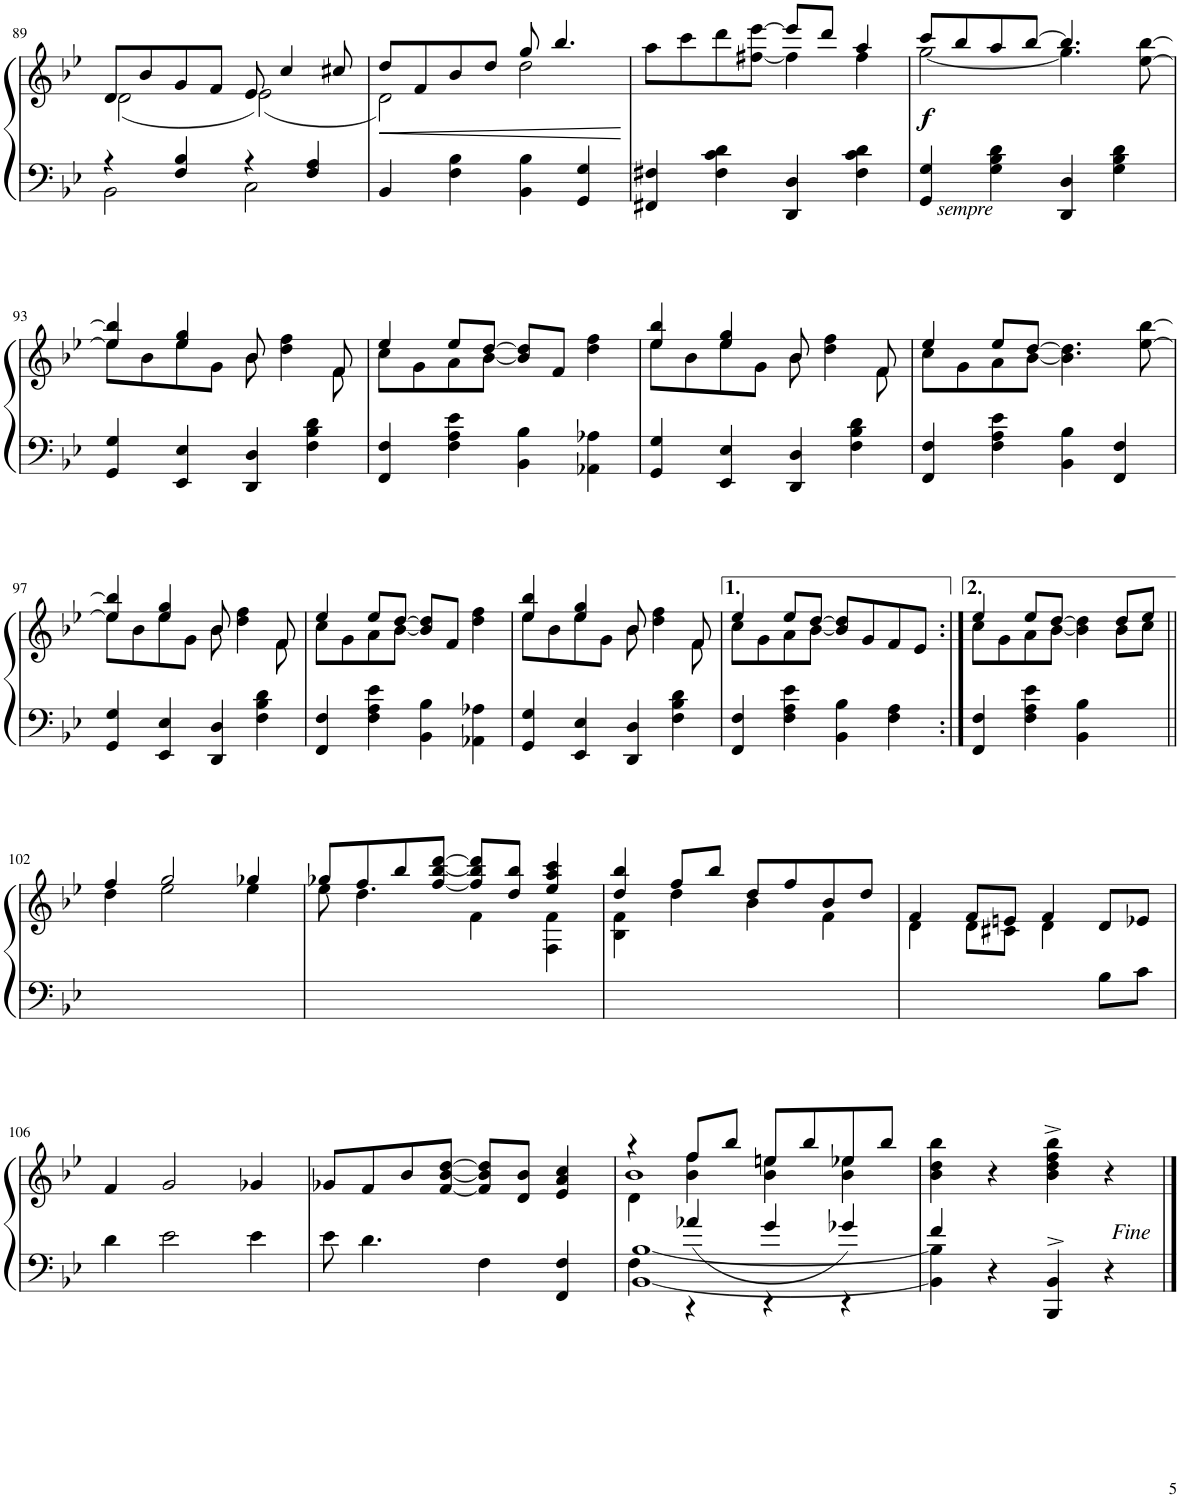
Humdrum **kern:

**kern	**kern	**dynam
*part1	*part1	*part1
*staff2	*staff1	*staff1/2
*I"Piano	*	*
*I'Pno.	*	*
!!LO:PB:g=z
*clefF4	*clefG2	*
*k[b-e-]	*k[b-e-]	*
*M4/4	*M4/4	*
*met(c)	*met(c)	*
=89	=89	=89
*^	*^	*
4r	2BB-\	8d/L	(2d\	.
.	.	8b-/	.	.
4F/ 4B-/	.	8g/	.	.
.	.	8f/J	.	.
4r	2C\	8e-/	(2e-\)	.
.	.	4cc/	.	.
4F/ 4A/	.	.	.	.
.	.	8cc#X/	.	.
*v	*v	*	*	*
=90	=90	=90	=90
!	!	!	!LO:HP:b
4BB-/	8dd/L	2d\)	<
.	8f/	.	.
4F\ 4B-\	8b-/	.	.
.	8dd/J	.	.
4BB-\ 4B-\	8gg/	2dd\	.
.	4.bb-/	.	.
4GG/ 4G/	.	.	.
*	*v	*v	*
.	.	[
=91	=91	=91
*	*^	*
4FF#X/ 4F#X/	8aa\L	2ryy	.
.	8ccc\	.	.
4F#\ 4c\ 4d\	8ddd\	.	.
.	[<8ff#X\ [8eee-\J	.	.
4DD/ 4D/	8eee-/L]	4ff#\]	.
.	8ddd/J	.	.
4F#\ 4c\ 4d\	4aa/	4ff#\	.
=92	=92	=92	=92
!LO:TX:b:i:t=sempre	!	!	!
!	!	!	!LO:DY:b
4GG/ 4G/	8ccc/L	[2gg\	f
.	8bb-/	.	.
4G\ 4B-\ 4d\	8aa/	.	.
.	[8bb-/J	.	.
4DD/ 4D/	4.bb-/]	4.gg\]	.
4G\ 4B-\ 4d\	.	.	.
.	[8ee-\ [>8bb-\	8ryy	.
!!LO:LB:g=z	!!
=93	=93	=93	=93
4GG/ 4G/	4ee-/] 4bb-/]	8ee-\L	.
.	.	8b-\	.
4EE-/ 4E-/	4ee-/ 4gg/	8ee-\	.
.	.	8g\J	.
4DD/ 4D/	8b-/	8b-\	.
.	4dd\ 4ff\	8ryy	.
4F\ 4B-\ 4d\	.	8ryy	.
.	8f/	8f\	.
=94	=94	=94	=94
4FF/ 4F/	4ee-/	8cc\L	.
.	.	8g\	.
4F\ 4A\ 4e-\	8ee-/L	8a\	.
.	[8dd/J	[8b-\J	.
4BB-\ 4B-\	8b-/] 8dd/]L	2ryy	.
.	8f/J	.	.
4AA-X\ 4A-X\	4dd\ 4ff\	.	.
=95	=95	=95	=95
4GG/ 4G/	4ee-/ 4bb-/	8ee-\L	.
.	.	8b-\	.
4EE-/ 4E-/	4ee-/ 4gg/	8ee-\	.
.	.	8g\J	.
4DD/ 4D/	8b-/	8b-\	.
.	4dd\ 4ff\	8ryy	.
4F\ 4B-\ 4d\	.	8ryy	.
.	8f/	8f\	.
=96	=96	=96	=96
4FF/ 4F/	4ee-/	8cc\L	.
.	.	8g\	.
4F\ 4A\ 4e-\	8ee-/L	8a\	.
.	[8dd/J	[8b-\J	.
4BB-\ 4B-\	4.b-\] 4.dd\]	2ryy	.
4FF/ 4F/	.	.	.
.	[8ee-\ [>8bb-\	.	.
!!LO:LB:g=z	!!
=97	=97	=97	=97
4GG/ 4G/	4ee-/] 4bb-/]	8ee-\L	.
.	.	8b-\	.
4EE-/ 4E-/	4ee-/ 4gg/	8ee-\	.
.	.	8g\J	.
4DD/ 4D/	8b-\	8b-/	.
.	4dd\ 4ff\	4ryy	.
4F\ 4B-\ 4d\	.	.	.
.	8f/	8f\	.
=98	=98	=98	=98
4FF/ 4F/	4ee-/	8cc\L	.
.	.	8g\	.
4F\ 4A\ 4e-\	8ee-/L	8a\	.
.	[8dd/J	[8b-\J	.
4BB-\ 4B-\	8b-/] 8dd/]L	2ryy	.
.	8f/J	.	.
4AA-X\ 4A-X\	4dd\ 4ff\	.	.
=99	=99	=99	=99
4GG/ 4G/	4ee-/ 4bb-/	8ee-\L	.
.	.	8b-\	.
4EE-/ 4E-/	4ee-/ 4gg/	8ee-\	.
.	.	8g\J	.
4DD/ 4D/	8b-/	8b-\	.
.	4dd\ 4ff\	8ryy	.
4F\ 4B-\ 4d\	.	8ryy	.
.	8f/	8f\	.
=100	=100	=100	=100
4FF/ 4F/	4ee-/	8cc\L	.
.	.	8g\	.
4F\ 4A\ 4e-\	8ee-/L	8a\	.
.	[8dd/J	[8b-\J	.
4BB-\ 4B-\	8b-/] 8dd/]L	2ryy	.
.	8g/	.	.
4F\ 4A\	8f/	.	.
.	8e-/J	.	.
=101:|!	=101:|!	=101:|!	=101:|!
*	*	*^	*
4FF/ 4F/	4ee-/	8cc\L	2.ryy	.
.	.	8g\	.	.
4F\ 4A\ 4e-\	8ee-/L	8a\	.	.
.	[8dd/J	[8b-\J	.	.
4BB-\ 4B-\	4b-\] 4dd\]	2ryy	.	.
4ryy	8dd/L	.	8b-\L	.
.	8ee-/J	.	8cc\J	.
*	*	*v	*v	*
!!LO:LB:g=z
=102||	=102||	=102||	=102||
1ryy	4ff/	4dd\	.
.	2gg/	2ee-\	.
.	4gg-X/	4ee-\	.
=103	=103	=103	=103
1ryy	8gg-X/L	8ee-\	.
.	8ff/	4.dd\	.
.	8bb-/	.	.
.	[8ff/ [8bb-/ [8ddd/J	.	.
.	8ff/] 8bb-/] 8ddd/]L	4f\	.
.	8dd/ 8bb-/J	.	.
.	4ee-/ 4aa/ 4ccc/	4F\ 4f\	.
=104	=104	=104	=104
1ryy	4dd/ 4bb-/	4B-\ 4f\	.
.	8ff/L	4dd\	.
.	8bb-/J	.	.
.	8dd/L	4b-\	.
.	8ff/	.	.
.	8b-/	4f\	.
.	8dd/J	.	.
=105	=105	=105	=105
2.ryy	4f/	4d\	.
.	8f/L	8d\L	.
.	8en/J	8c#X\J	.
.	4f/	4d\	.
8B-\L	8d/L	4ryy	.
8c\J	8e-X/J	.	.
*	*v	*v	*
!!LO:LB:g=z
=106	=106	=106
4d\	4f/	.
2e-\	2g/	.
4e-\	4g-X/	.
=107	=107	=107
8e-\	8g-X/L	.
4.d\	8f/	.
.	8b-/	.
.	[8f/ [<8b-/ [8dd/J	.
4F\	8f/] 8b-/] 8dd/]L	.
.	8d/ 8b-/J	.
4FF/ 4F/	4e-/ 4a/ 4cc/	.
=108	=108	=108
*^	*^	*
*	*^	*	*^	*
[<1BB- [<1B-	4F\	4ryy	4r	4d\	1b-	.
.	4r	4a-X/	8ff/L	4b-\ 4ff\	.	.
.	.	.	8bb-/J	.	.	.
.	4r	4g/	8een/L	4b-\ 4ee\	.	.
.	.	.	8bb-/	.	.	.
.	4r	4g-X/	8ee-X/	4b-\ 4ee-\	.	.
.	.	.	8bb-/J	.	.	.
*	*v	*v	*	*	*	*
*	*	*v	*v	*v	*
=109	=109	=109	=109
4BB-\] 4B-\]	4f/	4b-\ 4dd\ 4bb-\	.
4r	4ryy	4r	.
4BBB-/^> 4BB-/^>	4ryy	4b-\^ 4dd\^ 4ff\^ 4bb-\^	.
4r	4ryy	4r	.
*v	*v	*	*
==	==	==
*-	*-	*-
